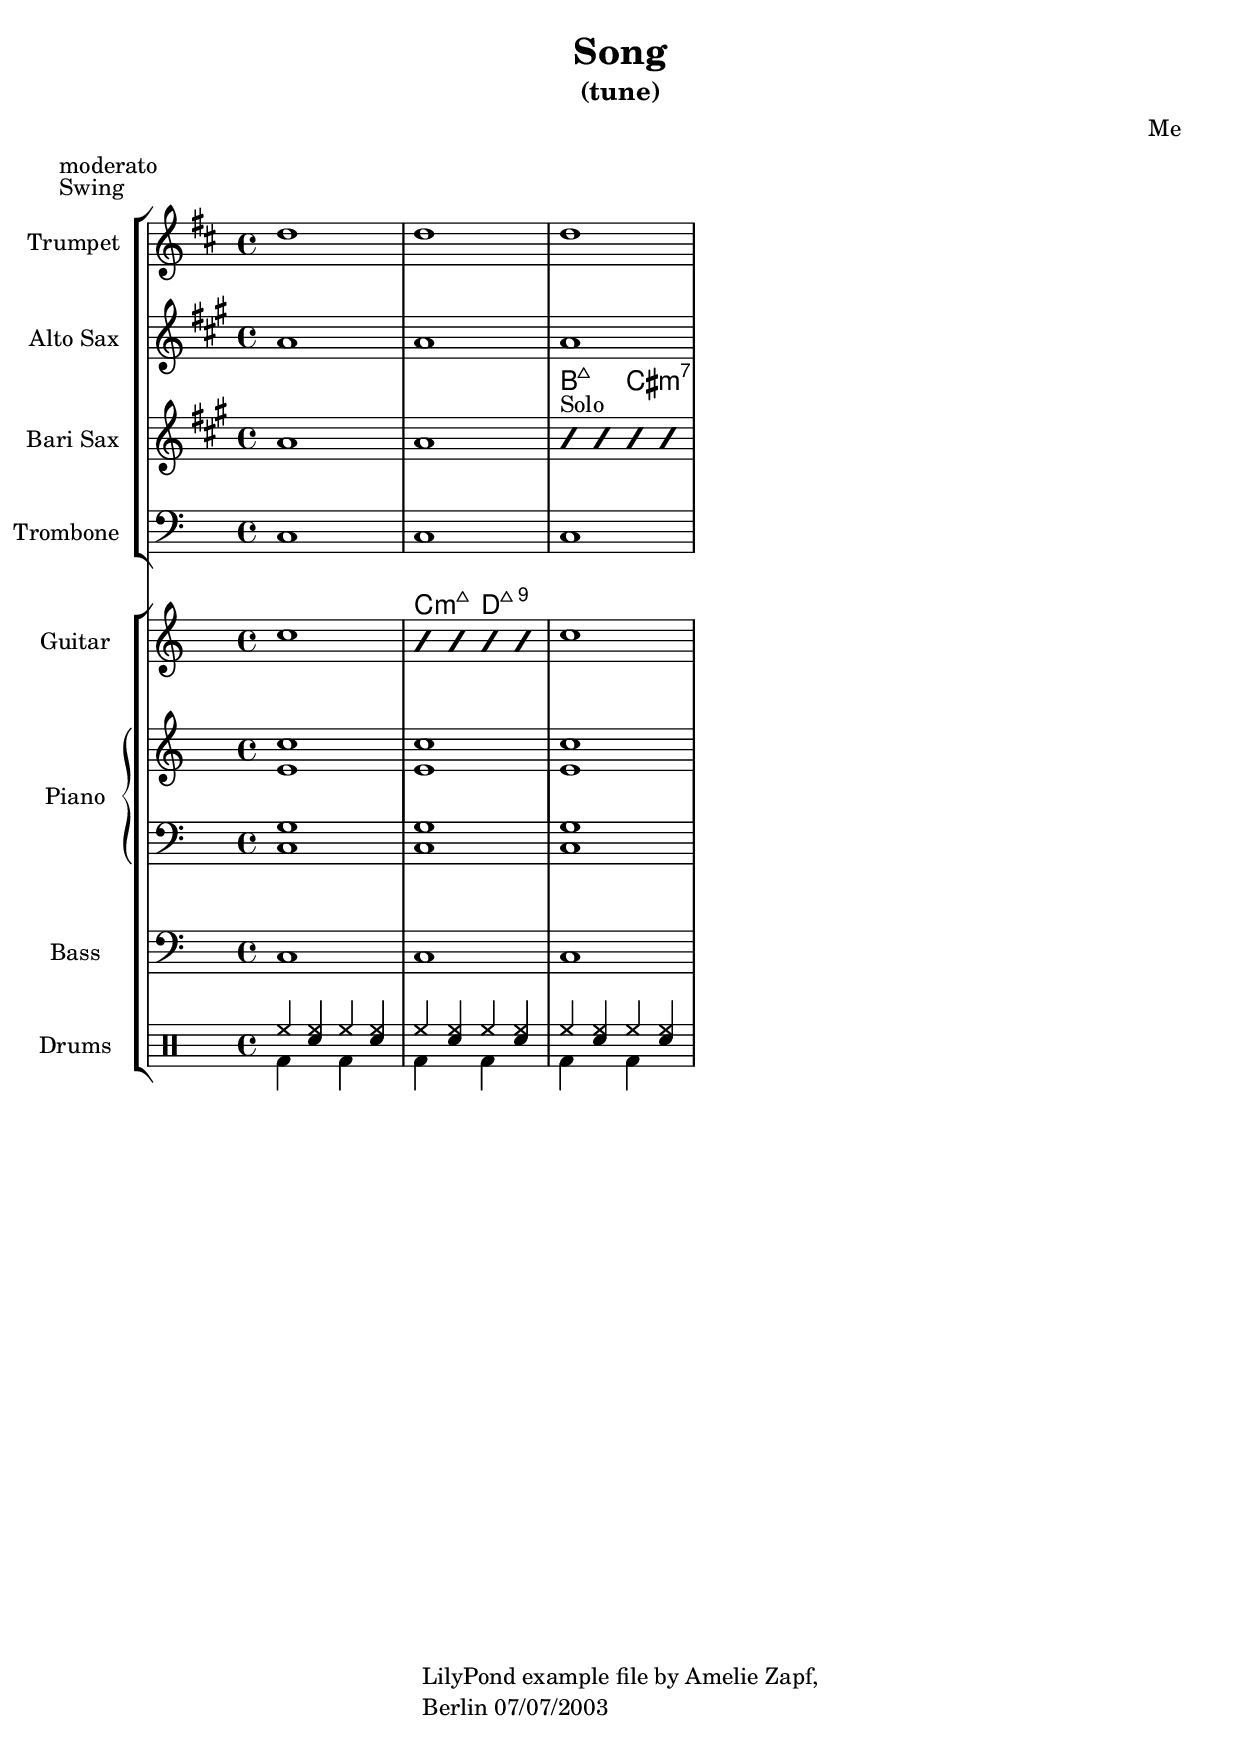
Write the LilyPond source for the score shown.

%% Do not edit this file; it is automatically
%% generated from LSR http://lsr.dsi.unimi.it
%% This file is in the public domain.
\version "2.13.4"

\header {
  lsrtags = "keyboards, percussion, fretted-strings, template"

%% Translation of GIT committish: b2d4318d6c53df8469dfa4da09b27c15a374d0ca
  texidoces = "
Ésta es una plantilla bastante avanzada, para un conjunto de
jazz. Observe que la notación de todos los instrumentos está en
@code{\\key c \\major} (Do mayor). Esto se refiere al tono de
concierto; la armadura se transporta automáticamente si la música está
dentro de una sección @code{\\transpose}.

"
  doctitlees = "Plantilla para combo de jazz"


%% Translation of GIT committish: d96023d8792c8af202c7cb8508010c0d3648899d
  texidocde = "
Hier ist ein ziemlich kompliziertes Beispiel für ein Jazz-Ensemble. Achtung:
Alle Instrumente sind in @code{\key c \major} (C-Dur) notiert. Das bezieht sich
auf die klingende Musik: LilyPond transponiert die Tonart automatisch, wenn
sich die Noten innerhalb eines @code{\transpose}-Abschnitts befinden.

"

  doctitlede = "Vorlage für Jazz-Combo"

%% Translation of GIT committish: 892286cbfdbe89420b8181975032ea975e79d2f5
  texidocfr = "
Bien que compliqué de prime abord, voici un canevas tout à fait indiqué
pour les ensembles de jazz.  Vous noterez que tous les instruments sont
notés en ut (@code{\key c \major}), la tonalité de concert.  Les notes
seront automatiquement transposée dès lors qu'elles seront inscrites
dans une section @code{\\transpose}.

"
  doctitlefr = "Symboles de jazz"

  texidoc = "
This is quite an advanced template, for a jazz ensemble. Note that all
instruments are notated in @code{\\key c \\major}. This refers to the
key in concert pitch; the key will be automatically transposed if the
music is within a @code{\\transpose} section.

"
  doctitle = "Jazz combo template"
} % begin verbatim

\header {
  title = "Song"
  subtitle = "(tune)"
  composer = "Me"
  meter = "moderato"
  piece = "Swing"
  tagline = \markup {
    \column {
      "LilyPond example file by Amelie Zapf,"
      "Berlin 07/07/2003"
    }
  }
}

%#(set-global-staff-size 16)
\include "english.ly"

%%%%%%%%%%%% Some macros %%%%%%%%%%%%%%%%%%%

sl = {
  \override NoteHead #'style = #'slash
  \override Stem #'transparent = ##t
}
nsl = {
  \revert NoteHead #'style
  \revert Stem #'transparent
}
crOn = \override NoteHead #'style = #'cross
crOff = \revert NoteHead #'style

%% insert chord name style stuff here.

jazzChords = { }

%%%%%%%%%%%% Keys'n'thangs %%%%%%%%%%%%%%%%%

global = { \time 4/4 }

Key = { \key c \major }

% ############ Horns ############

% ------ Trumpet ------
trpt = \transpose c d \relative c'' {
  \Key
  c1 | c | c |
}
trpHarmony = \transpose c' d {
  \jazzChords
}
trumpet = {
  \global
  \set Staff.instrumentName = #"Trumpet"
  \clef treble
  <<
    \trpt
  >>
}

% ------ Alto Saxophone ------
alto = \transpose c a \relative c' {
  \Key
  c1 | c | c |
}
altoHarmony = \transpose c' a {
  \jazzChords
}
altoSax = {
  \global
  \set Staff.instrumentName = #"Alto Sax"
  \clef treble
  <<
    \alto
  >>
}

% ------ Baritone Saxophone ------
bari = \transpose c a' \relative c {
  \Key
  c1
  c1
  \sl
  d4^"Solo" d d d
  \nsl
}
bariHarmony = \transpose c' a \chordmode {
  \jazzChords s1 s d2:maj e:m7
}
bariSax = {
  \global
  \set Staff.instrumentName = #"Bari Sax"
  \clef treble
  <<
    \bari
  >>
}

% ------ Trombone ------
tbone = \relative c {
  \Key
  c1 | c | c
}
tboneHarmony = \chordmode {
  \jazzChords
}
trombone = {
  \global
  \set Staff.instrumentName = #"Trombone"
  \clef bass
  <<
    \tbone
  >>
}

% ############ Rhythm Section #############

% ------ Guitar ------
gtr = \relative c'' {
  \Key
  c1
  \sl
  b4 b b b
  \nsl
  c1
}
gtrHarmony = \chordmode {
  \jazzChords
  s1 c2:min7+ d2:maj9
}
guitar = {
  \global
  \set Staff.instrumentName = #"Guitar"
  \clef treble
  <<
    \gtr
  >>
}

%% ------ Piano ------
rhUpper = \relative c'' {
  \voiceOne
  \Key
  c1 | c | c
}
rhLower = \relative c' {
  \voiceTwo
  \Key
  e1 | e | e
}

lhUpper = \relative c' {
  \voiceOne
  \Key
  g1 | g | g
}
lhLower = \relative c {
  \voiceTwo
  \Key
  c1 | c | c
}

PianoRH = {
  \clef treble
  \global
  \set Staff.midiInstrument = #"acoustic grand"
  <<
    \new Voice = "one" \rhUpper
    \new Voice = "two" \rhLower
  >>
}
PianoLH = {
  \clef bass
  \global
  \set Staff.midiInstrument = "acoustic grand"
  <<
    \new Voice = "one" \lhUpper
    \new Voice = "two" \lhLower
  >>
}

piano = {
  <<
    \set PianoStaff.instrumentName = #"Piano"
    \new Staff = "upper" \PianoRH
    \new Staff = "lower" \PianoLH
  >>
}

% ------ Bass Guitar ------
Bass = \relative c {
  \Key
  c1 | c | c
}
bass = {
  \global
  \set Staff.instrumentName = #"Bass"
  \clef bass
  <<
    \Bass
  >>
}

% ------ Drums ------
up = \drummode {
  \voiceOne
  hh4 <hh sn> hh <hh sn>
  hh4 <hh sn> hh <hh sn>
  hh4 <hh sn> hh <hh sn>
}
down = \drummode {
  \voiceTwo
  bd4 s bd s
  bd4 s bd s
  bd4 s bd s
}

drumContents = {
  \global
  <<
    \set DrumStaff.instrumentName = #"Drums"
    \new DrumVoice \up
    \new DrumVoice \down
  >>
}

%%%%%%%%% It All Goes Together Here %%%%%%%%%%%%%%%%%%%%%%

\score {
  <<
    \new StaffGroup = "horns" <<
      \new Staff = "trumpet" \trumpet
      \new Staff = "altosax" \altoSax
      \new ChordNames = "barichords" \bariHarmony
      \new Staff = "barisax" \bariSax
      \new Staff = "trombone" \trombone
    >>
    
    \new StaffGroup = "rhythm" <<
      \new ChordNames = "chords" \gtrHarmony
      \new Staff = "guitar" \guitar
      \new PianoStaff = "piano" \piano
      \new Staff = "bass" \bass
      \new DrumStaff \drumContents
    >>
  >>
  
  \layout {
    \context { \RemoveEmptyStaffContext }
    \context {
      \Score
      \override BarNumber #'padding = #3
      \override RehearsalMark #'padding = #2
      skipBars = ##t
    }
  }
  
  \midi { }
}

